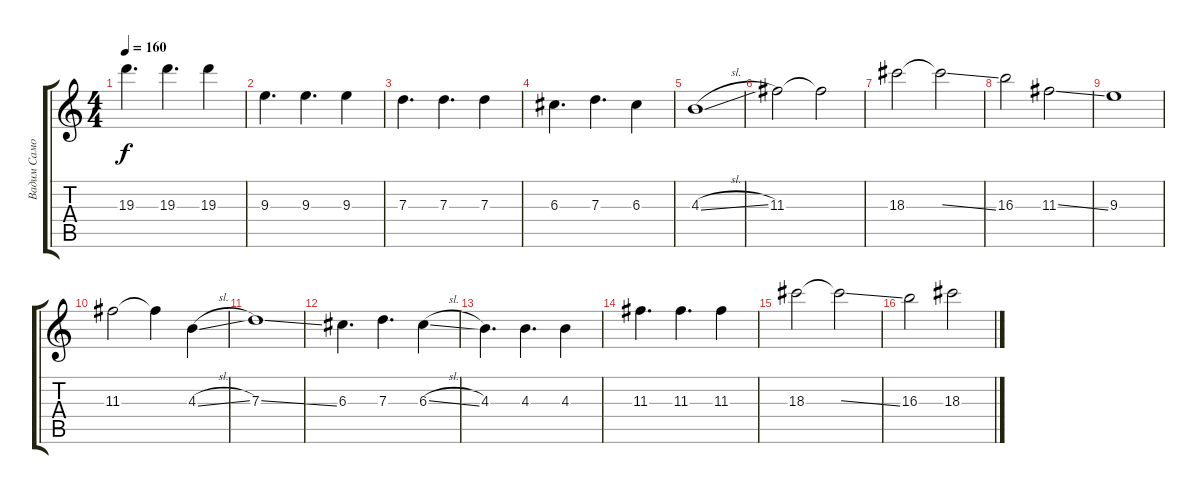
\track ("Вадим Самойлов" "Вадим Само") {instrument overdrivenguitar}
\staff {score tabs}
\tuning (E4 B3 G3 D3 A2 E2) {hide}
\ts (4 4)
\tempo 160
\clef g2
\ks c
19.3.4{d dy f} 19.3.4{d} 19.3.4 |
9.3.4{d} 9.3.4{d} 9.3.4 |
7.3.4{d} 7.3.4{d} 7.3.4 |
6.3.4{d} 7.3.4{d} 6.3.4 |
4.3{sl}.1{volume 8 instrument overdrivenguitar} |
11.3.2 11.3{t}.2 |
18.3.2 18.3{ss t}.2 |
16.3.2 11.3{ss}.2 |
9.3.1 |
11.3.2 11.3{t}.4 4.3{sl}.4 |
7.3{ss}.1 |
6.3.4{d} 7.3.4{d} 6.3{sl}.4 |
4.3.4{d} 4.3.4{d} 4.3.4 |
11.3.4{d} 11.3.4{d} 11.3.4 |
18.3.2 18.3{ss t}.2 |
16.3.2 18.3.2
